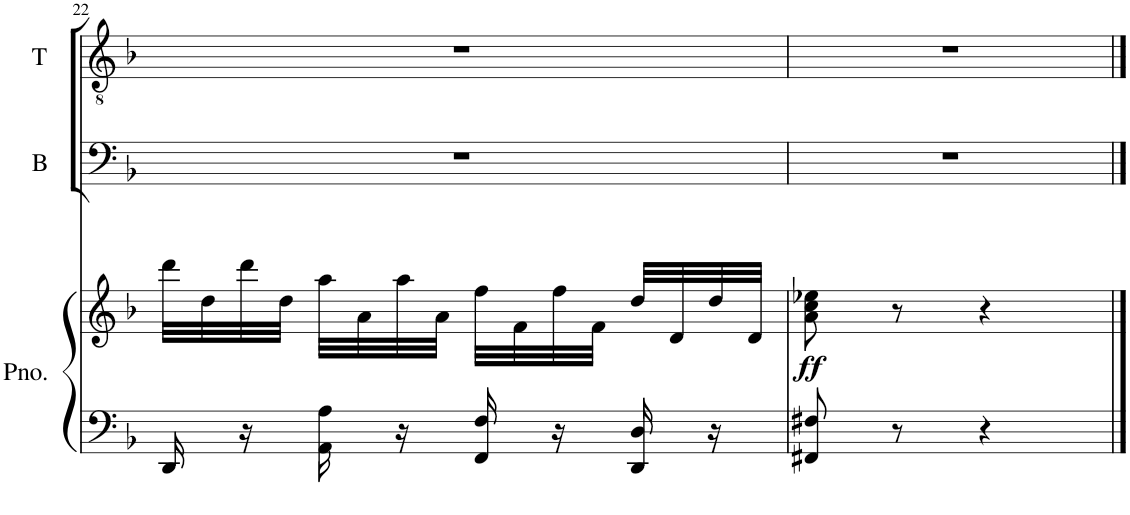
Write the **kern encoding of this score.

**kern	**kern	**dynam	**kern	**kern
*part3	*part3	*part3	*part2	*part1
*staff4	*staff3	*staff3/4	*staff2	*staff1
*I"Piano	*	*	*I"Basse	*I"Tenor
*I'Pno.	*	*	*I'B	*I'T
!!LO:PB:g=z
*clefF4	*clefG2	*	*clefF4	*clefGv2
*k[b-]	*k[b-]	*	*k[b-]	*k[b-]
*M2/4	*M2/4	*	*M2/4	*M2/4
=22	=22	=22	=22	=22
16DD/	32ddd\LLL	.	2r	2r
.	32dd\	.	.	.
16r	32ddd\	.	.	.
.	32dd\JJJ	.	.	.
16AA\ 16A\	32aa\LLL	.	.	.
.	32a\	.	.	.
16r	32aa\	.	.	.
.	32a\JJJ	.	.	.
16FF/ 16F/	32ff\LLL	.	.	.
.	32f\	.	.	.
16r	32ff\	.	.	.
.	32f\JJJ	.	.	.
16DD/ 16D/	32dd/LLL	.	.	.
.	32d/	.	.	.
16r	32dd/	.	.	.
.	32d/JJJ	.	.	.
=23	=23	=23	=23	=23
!	!	!LO:DY:b	!	!
8FF#X/ 8F#X/	8a\ 8cc\ 8ee-X\	ff	2r	2r
8r	8r	.	.	.
4r	4r	.	.	.
==	==	==	==	==
*-	*-	*-	*-	*-
